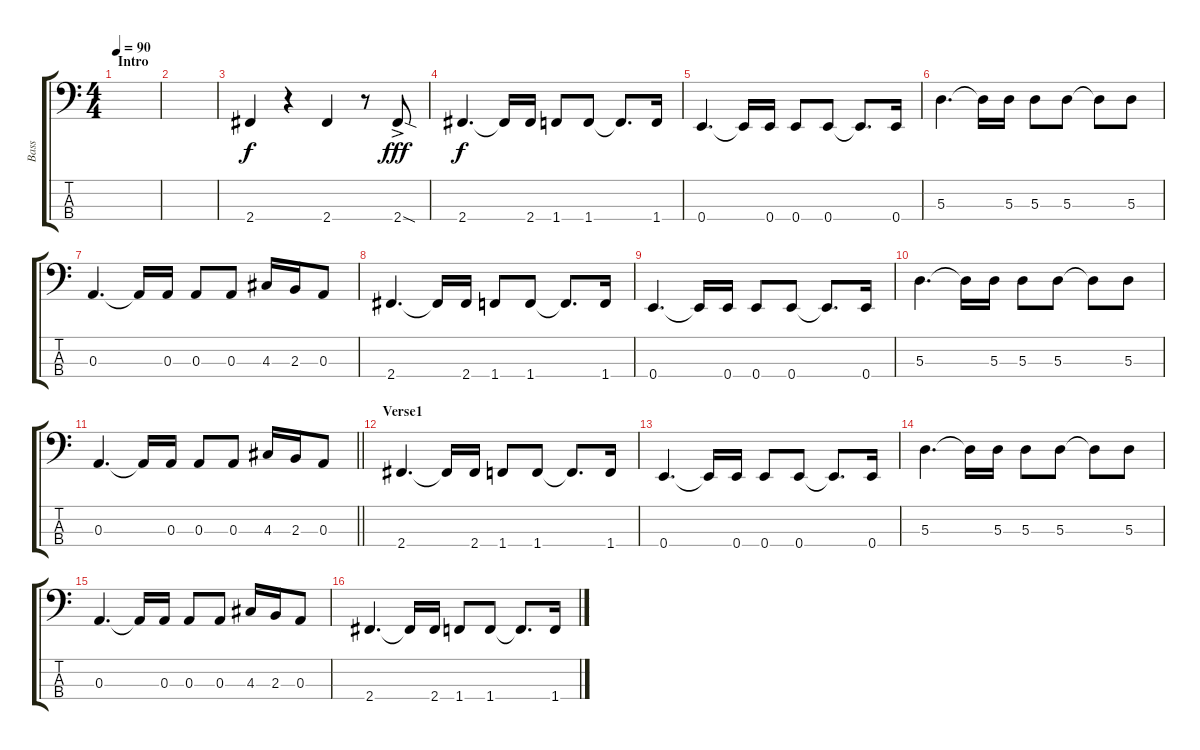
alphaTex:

\track ("Bass" "Bass") {instrument electricbasspick}
\staff {score tabs}
\tuning (G2 D2 A1 E1) {hide}
\ts (4 4)
\section ("" "Intro")
\tempo 90
\clef f4
\ks c
|
|
2.4.4 r.4 2.4.4 r.8 2.4{sod ac}.8{dy fff} |
2.4.4{d dy f} 2.4{t}.16 2.4.16 1.4.8 1.4.8 1.4{t}.8{d} 1.4.16 |
0.4.4{d} 0.4{t}.16 0.4.16 0.4.8 0.4.8 0.4{t}.8{d} 0.4.16 |
5.3.4{d} 5.3{t}.16 5.3.16 5.3.8 5.3.8 5.3{t}.8 5.3.8 |
0.3.4{d} 0.3{t}.16 0.3.16 0.3.8 0.3.8 4.3.16 2.3.16 0.3.8 |
2.4.4{d} 2.4{t}.16 2.4.16 1.4.8 1.4.8 1.4{t}.8{d} 1.4.16 |
0.4.4{d} 0.4{t}.16 0.4.16 0.4.8 0.4.8 0.4{t}.8{d} 0.4.16 |
5.3.4{d} 5.3{t}.16 5.3.16 5.3.8 5.3.8 5.3{t}.8 5.3.8 |
\barLineRight lightlight
0.3.4{d} 0.3{t}.16 0.3.16 0.3.8 0.3.8 4.3.16 2.3.16 0.3.8 |
\section ("" "Verse1")
2.4.4{d} 2.4{t}.16 2.4.16 1.4.8 1.4.8 1.4{t}.8{d} 1.4.16 |
0.4.4{d} 0.4{t}.16 0.4.16 0.4.8 0.4.8 0.4{t}.8{d} 0.4.16 |
5.3.4{d} 5.3{t}.16 5.3.16 5.3.8 5.3.8 5.3{t}.8 5.3.8 |
0.3.4{d} 0.3{t}.16 0.3.16 0.3.8 0.3.8 4.3.16 2.3.16 0.3.8 |
2.4.4{d} 2.4{t}.16 2.4.16 1.4.8 1.4.8 1.4{t}.8{d} 1.4.16
